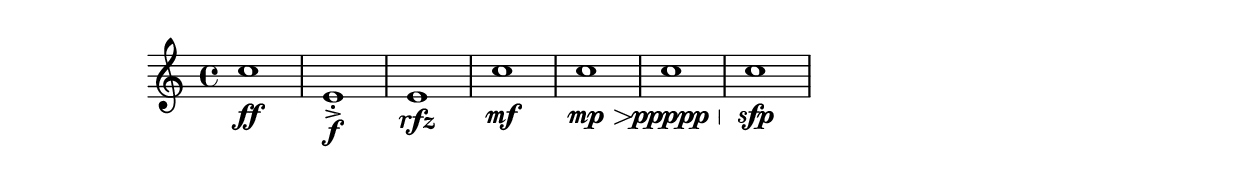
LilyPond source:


\version "2.2.0"

\header {texidoc = "Dynamic letters are kerned, and their weight
matches that of the hairpin signs.  The dynamic scripts should be
horizontally centered on the note head.  Scripts that should appear
closer to the note head (staccato, accent) are reckoned with.
"  }

\score {
    
\notes\relative c'' { c1\ff
		      e,-.-> \f
		      e \rfz		      
		      c' \mf
		      c \mp \> 
		      c\!\ppppp \< 
		      c\sfp\!
		      
}
}

